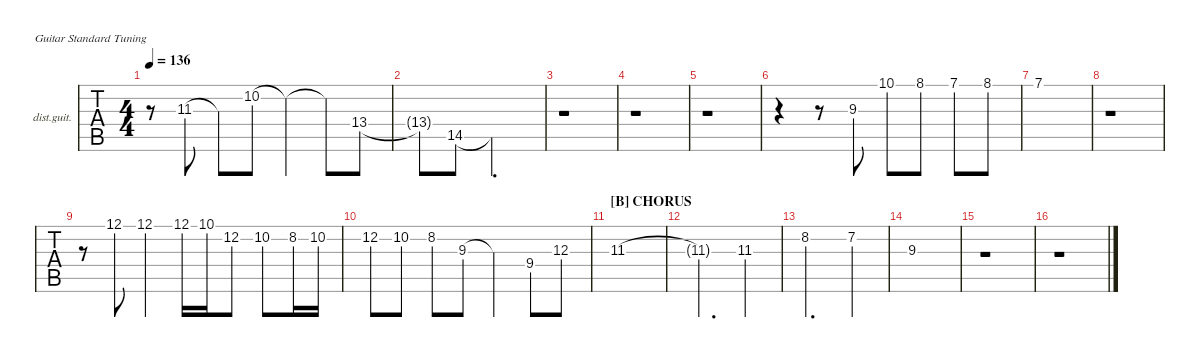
\defaultSystemsLayout 4
\hideDynamics
\bracketExtendMode nobrackets
\firstSystemTrackNameOrientation horizontal
\track ("Distortion Guitar" "dist.guit.") {instrument distortionguitar}
\staff {tabs}
\tuning (E4 B3 G3 D3 A2 E2)
\ts (4 4)
\tempo 136
\clef g2
\ks c
r.8{dy mf} 11.3{acc #}.8 11.3{t acc #}.8 10.2.8 10.2{t}.4 10.2{t}.8 13.4{acc #}.8 |
13.4{t acc #}.8 14.5.8 14.5{t}.2{d} |
r.1 |
r.1 |
r.1 |
r.4 r.8 9.3.8 10.1.8 8.1.8 7.1.8 8.1.8 |
7.1.1 |
r.1 |
r.8 12.1.8 12.1.4 12.1.16 10.1.16 12.2.8 10.2.8 8.2.16 10.2.16 |
12.2.8 10.2.8 8.2.8 9.3.8 9.3{t}.4 9.4.8 12.3.8 |
\section ("B" "CHORUS")
11.3{acc #}.1 |
11.3{t acc #}.2{d} 11.3{acc #}.4 |
8.2.2{d} 7.2{acc #}.4 |
9.3.1 |
r.1 |
r.1
